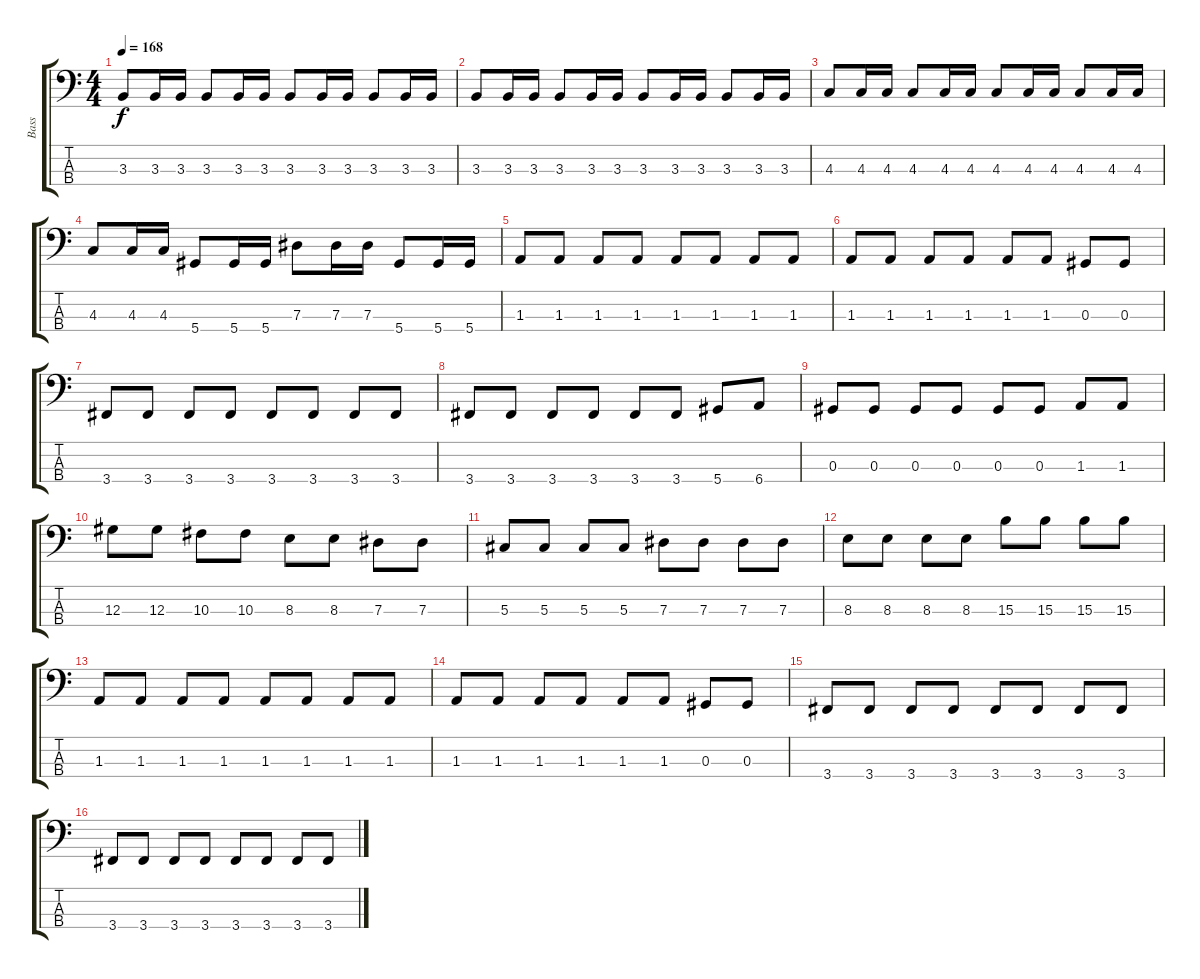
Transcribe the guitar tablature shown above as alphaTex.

\track ("Bass" "Bass") {instrument electricbassfinger}
\staff {score tabs}
\tuning (Gb2 Db2 Ab1 Eb1) {hide}
\ts (4 4)
\tempo 168
\clef f4
\ks c
3.3.8{dy f} 3.3.16 3.3.16 3.3.8 3.3.16 3.3.16 3.3.8 3.3.16 3.3.16 3.3.8 3.3.16 3.3.16 |
3.3.8 3.3.16 3.3.16 3.3.8 3.3.16 3.3.16 3.3.8 3.3.16 3.3.16 3.3.8 3.3.16 3.3.16 |
4.3.8 4.3.16 4.3.16 4.3.8 4.3.16 4.3.16 4.3.8 4.3.16 4.3.16 4.3.8 4.3.16 4.3.16 |
4.3.8 4.3.16 4.3.16 5.4.8 5.4.16 5.4.16 7.3.8 7.3.16 7.3.16 5.4.8 5.4.16 5.4.16 |
1.3.8 1.3.8 1.3.8 1.3.8 1.3.8 1.3.8 1.3.8 1.3.8 |
1.3.8 1.3.8 1.3.8 1.3.8 1.3.8 1.3.8 0.3.8 0.3.8 |
3.4.8 3.4.8 3.4.8 3.4.8 3.4.8 3.4.8 3.4.8 3.4.8 |
3.4.8 3.4.8 3.4.8 3.4.8 3.4.8 3.4.8 5.4.8 6.4.8 |
0.3.8 0.3.8 0.3.8 0.3.8 0.3.8 0.3.8 1.3.8 1.3.8 |
12.3.8 12.3.8 10.3.8 10.3.8 8.3.8 8.3.8 7.3.8 7.3.8 |
5.3.8 5.3.8 5.3.8 5.3.8 7.3.8 7.3.8 7.3.8 7.3.8 |
8.3.8 8.3.8 8.3.8 8.3.8 15.3.8 15.3.8 15.3.8 15.3.8 |
1.3.8 1.3.8 1.3.8 1.3.8 1.3.8 1.3.8 1.3.8 1.3.8 |
1.3.8 1.3.8 1.3.8 1.3.8 1.3.8 1.3.8 0.3.8 0.3.8 |
3.4.8 3.4.8 3.4.8 3.4.8 3.4.8 3.4.8 3.4.8 3.4.8 |
3.4.8 3.4.8 3.4.8 3.4.8 3.4.8 3.4.8 3.4.8 3.4.8
